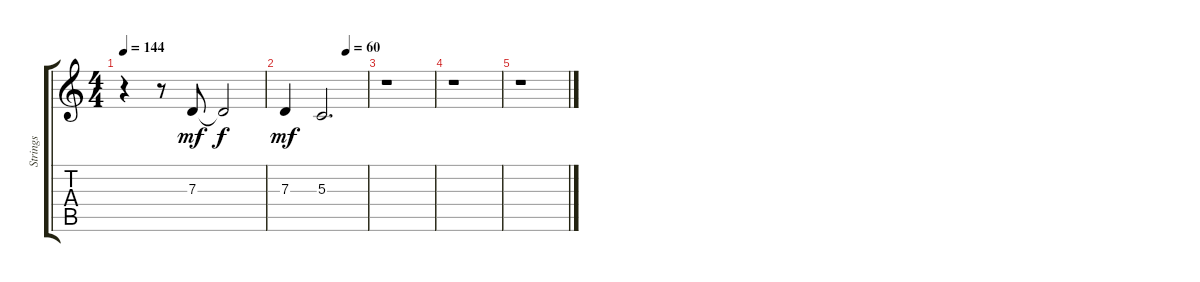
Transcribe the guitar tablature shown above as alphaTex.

\track ("Strings" "Strings") {instrument stringensemble1}
\staff {score tabs}
\tuning (E4 B3 G3 D3 A2 E2) {hide}
\ts (4 4)
\tempo 144
\clef g2
\ks c
r.4{dy f} r.8 7.3.8{dy mf} 7.3{t}.2{dy f} |
\tempo (60 0.75)
7.3.4{dy mf} 5.3.2{d} |
r.1 |
r.1 |
r.1
